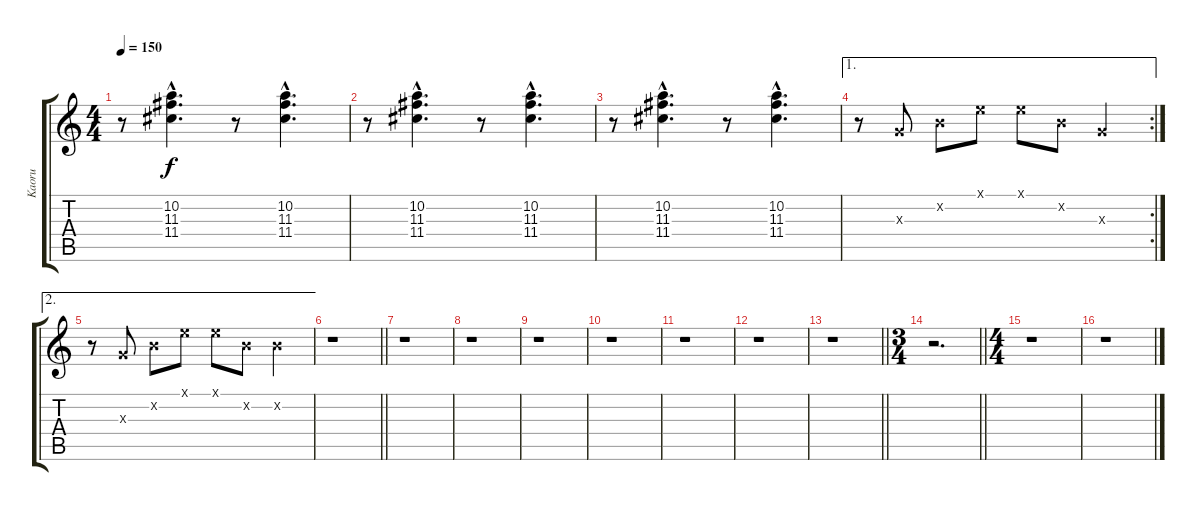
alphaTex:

\track ("Kaoru" "Kaoru") {instrument distortionguitar}
\staff {score tabs}
\tuning (E4 B3 G3 D3 A2 E2) {hide}
\ts (4 4)
\tempo 150
\clef g2
\ks c
r.8{dy f} (10.2{hac} 11.3{hac} 11.4{hac}).4{d} r.8 (10.2{hac} 11.3{hac} 11.4{hac}).4{d} |
r.8 (10.2{hac} 11.3{hac} 11.4{hac}).4{d} r.8 (10.2{hac} 11.3{hac} 11.4{hac}).4{d} |
r.8 (10.2{hac} 11.3{hac} 11.4{hac}).4{d} r.8 (10.2{hac} 11.3{hac} 11.4{hac}).4{d} |
\ae 1
\rc 2
r.8 0.3{x}.8 0.2{x}.8 0.1{x}.8 0.1{x}.8 0.2{x}.8 0.3{x}.4 |
\ae 2
r.8 0.3{x}.8 0.2{x}.8 0.1{x}.8 0.1{x}.8 0.2{x}.8 0.2{x}.4 |
\barLineRight lightlight
r.1 |
r.1 |
r.1 |
r.1 |
r.1 |
r.1 |
r.1 |
\barLineRight lightlight
r.1 |
\ts (3 4)
\barLineRight lightlight
r.2{d} |
\ts (4 4)
r.1 |
r.1
